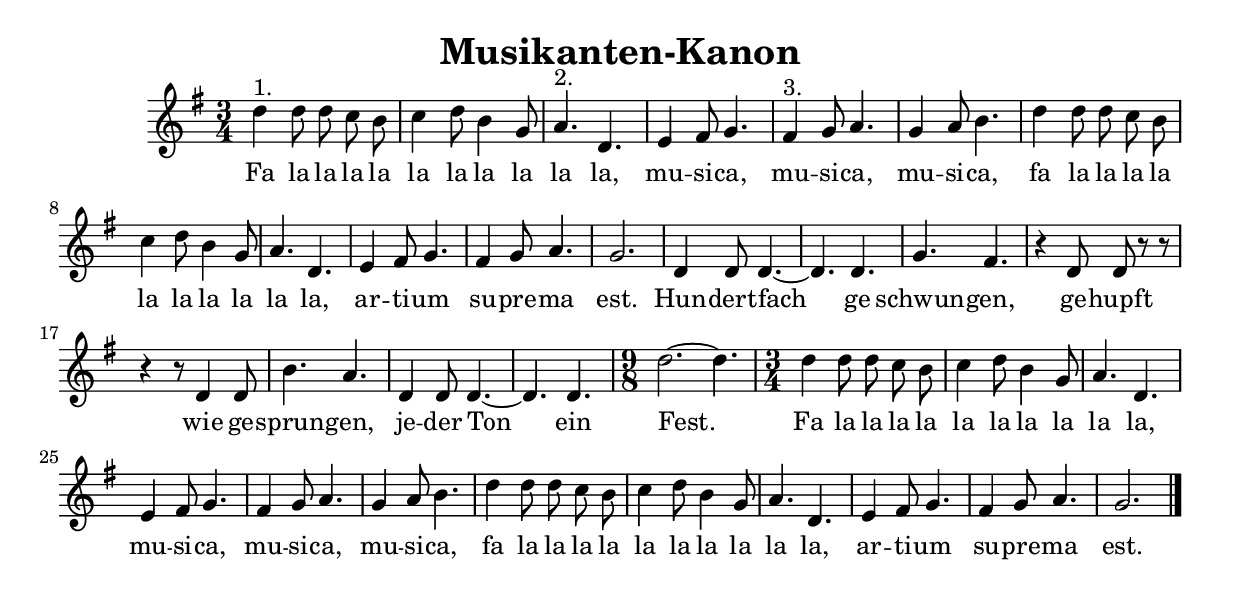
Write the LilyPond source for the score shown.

\include "deutsch.ly"

#(set! paper-alist (cons '("kindle" . (cons (* 210 mm) (* 130 mm))) paper-alist))
#(set-default-paper-size "kindle")

\pointAndClickOff

\header {
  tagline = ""
  title = "Musikanten-Kanon"
}
\paper {
  top-margin = 5
}

\score {
 \new Staff {
  \time 3/4 \key g \major \autoBeamOff \relative c'' {
   d4^"1." d8 d c h | c4 d8 h4 g8 |
   a4.^"2." d, | e4 fis8 g4. |
   fis4^"3." g8 a4. | g4 a8 h4. | d4 d8 d c h |
   c4 d8 h4 g8 a4. d, | e4 fis8 g4. | fis4 g8 a4. | g2. |
   d4 d8 d4.~ | d d | g fis |
   r4 d8 d r r | r4 r8 d4 d8 | h'4. a |
   d,4 d8 d4.~ | d d | \time 9/8 d'2.~ d4. | \time 3/4
   d4 d8 d c h | c4 d8 h4 g8 |
   a4. d, | e4 fis8 g4. |
   fis4 g8 a4. | g4 a8 h4. | d4 d8 d c h |
   c4 d8 h4 g8 | a4. d, | e4 fis8 g4. | fis4 g8 a4. | g2. |

   | \bar "|."
  }
 }
 \addlyrics {
  Fa la la la la la la la la la la,
  mu -- si -- ca, mu -- si -- ca, mu -- si -- ca,
  fa la la la la la la la la la la, ar -- ti -- um
  su -- pre -- ma est. Hun -- dert -- fach ge schwun -- gen,
  ge -- hupft wie ge -- sprun -- gen, je -- der Ton ein Fest.
  Fa la la la la la la la la la la, mu -- si -- ca,
  mu -- si -- ca, mu -- si -- ca, fa la la la la la la la la la la,
  ar -- ti -- um su -- pre -- ma est.
  Mun -- ter, mun -- ter! Kun -- ter -- bun -- ter Kon -- tra -- punkt, doch ah, die Ei -- nig -- keit ist doch da, die har -- mo -- ni -- a, die har -- mo -- ni -- a, die Har -- mo -- nie, ja!
 }
}